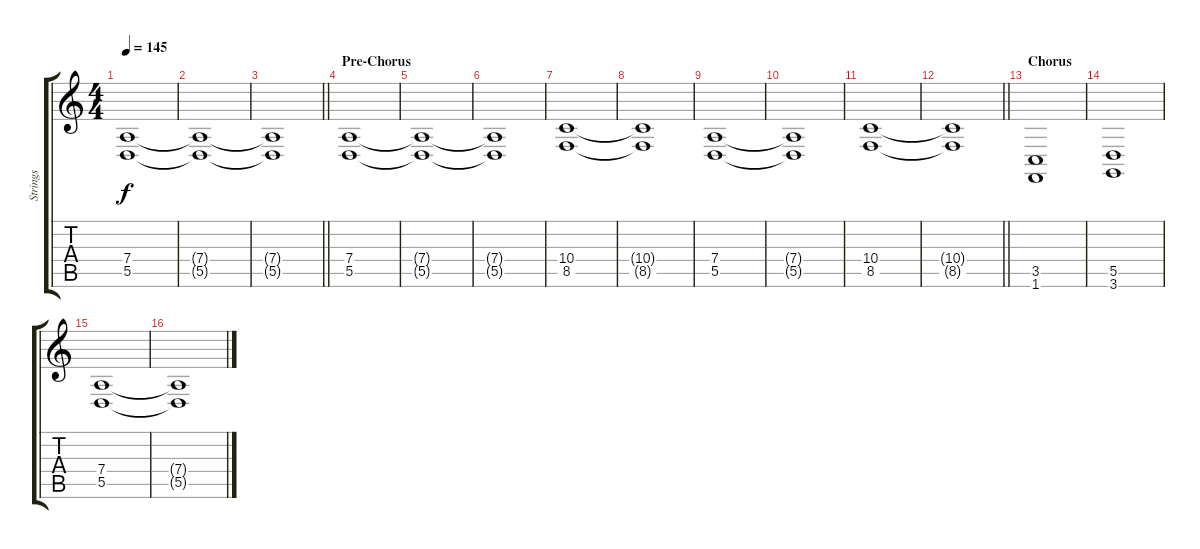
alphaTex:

\track ("Strings" "Strings") {instrument stringensemble2}
\staff {score tabs}
\tuning (E4 B3 G3 D3 A2 E2) {hide}
\ts (4 4)
\tempo 145
\clef g2
\ks c
(7.4{t} 5.5{t}).1{dy f} |
(7.4{t} 5.5{t}).1 |
\barLineRight lightlight
(7.4{t} 5.5{t}).1 |
\section ("" "Pre-Chorus")
(7.4 5.5).1 |
(7.4{t} 5.5{t}).1 |
(7.4{t} 5.5{t}).1 |
(10.4 8.5).1 |
(10.4{t} 8.5{t}).1 |
(7.4 5.5).1 |
(7.4{t} 5.5{t}).1 |
(10.4 8.5).1 |
\barLineRight lightlight
(10.4{t} 8.5{t}).1 |
\section ("" "Chorus")
(3.5 1.6).1{volume 12} |
(5.5 3.6).1 |
(7.4 5.5).1 |
(7.4{t} 5.5{t}).1
